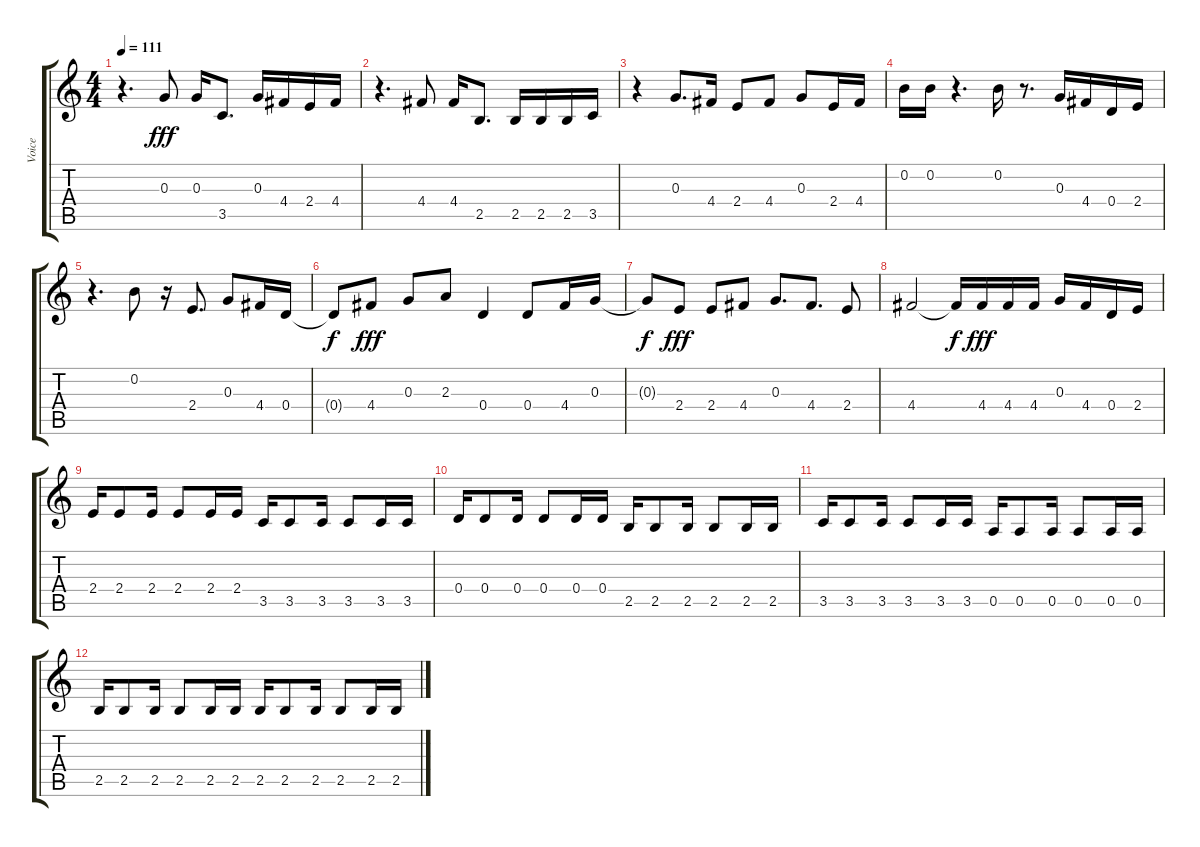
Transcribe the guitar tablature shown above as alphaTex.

\track ("Voice" "Voice") {instrument overdrivenguitar}
\staff {score tabs}
\tuning (E4 B3 G3 D3 A2 E2) {hide}
\ts (4 4)
\tempo 111
\clef g2
\ks c
r.4{d dy fff} 0.3.8 0.3.16 3.5.8{d} 0.3.16 4.4.16 2.4.16 4.4.16 |
r.4{d} 4.4.8 4.4.16 2.5.8{d} 2.5.16 2.5.16 2.5.16 3.5.16 |
r.4 0.3.8{d} 4.4.16 2.4.8 4.4.8 0.3.8 2.4.16 4.4.16 |
0.2.16 0.2.16 r.4{d} 0.2.16 r.8{d} 0.3.16 4.4.16 0.4.16 2.4.16 |
r.4{d} 0.2.8 r.16 2.4.8{d} 0.3.8 4.4.16 0.4.16 |
0.4{t}.8{dy f} 4.4.8{dy fff} 0.3.8 2.3.8 0.4.4 0.4.8 4.4.16 0.3.16 |
0.3{t}.8{dy f} 2.4.8{dy fff} 2.4.8 4.4.8 0.3.8{d} 4.4.8{d} 2.4.8 |
4.4.2 4.4{t}.16{dy f} 4.4.16{dy fff} 4.4.16 4.4.16 0.3.16 4.4.16 0.4.16 2.4.16 |
2.4.16 2.4.8 2.4.16 2.4.8 2.4.16 2.4.16 3.5.16 3.5.8 3.5.16 3.5.8 3.5.16 3.5.16 |
0.4.16 0.4.8 0.4.16 0.4.8 0.4.16 0.4.16 2.5.16 2.5.8 2.5.16 2.5.8 2.5.16 2.5.16 |
3.5.16 3.5.8 3.5.16 3.5.8 3.5.16 3.5.16 0.5.16 0.5.8 0.5.16 0.5.8 0.5.16 0.5.16 |
2.5.16 2.5.8 2.5.16 2.5.8 2.5.16 2.5.16 2.5.16 2.5.8 2.5.16 2.5.8 2.5.16 2.5.16
